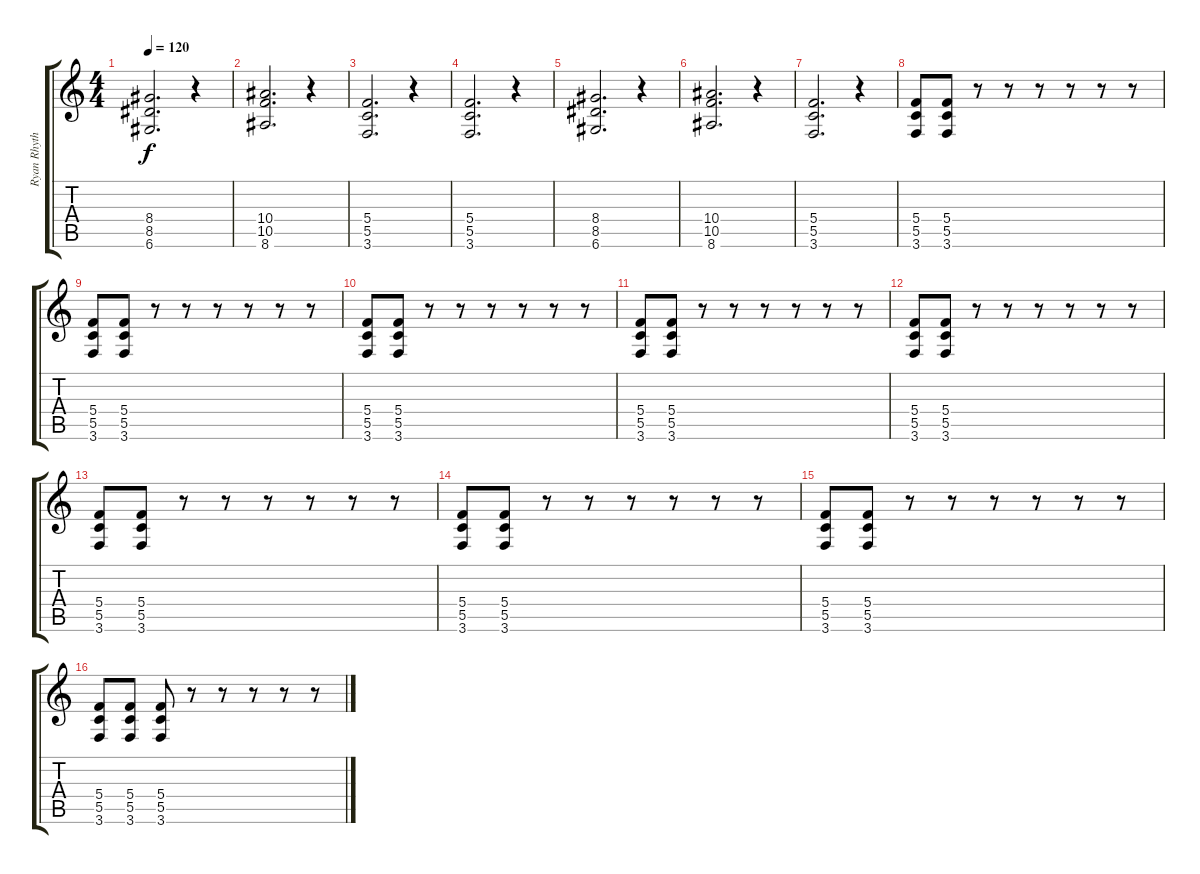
\track ("Ryan Rhythm" "Ryan Rhyth") {instrument distortionguitar}
\staff {score tabs}
\tuning (D4 A3 F3 C3 G2 D2) {hide}
\ts (4 4)
\tempo 120
\clef g2
\ks c
(8.4 8.5 6.6).2{d dy f} r.4 |
(10.4 10.5 8.6).2{d} r.4 |
(5.4 5.5 3.6).2{d} r.4 |
(5.4 5.5 3.6).2{d} r.4 |
(8.4 8.5 6.6).2{d} r.4 |
(10.4 10.5 8.6).2{d} r.4 |
(5.4 5.5 3.6).2{d} r.4 |
(5.4 5.5 3.6).8 (5.4 5.5 3.6).8 r.8 r.8 r.8 r.8 r.8 r.8 |
(5.4 5.5 3.6).8 (5.4 5.5 3.6).8 r.8 r.8 r.8 r.8 r.8 r.8 |
(5.4 5.5 3.6).8 (5.4 5.5 3.6).8 r.8 r.8 r.8 r.8 r.8 r.8 |
(5.4 5.5 3.6).8 (5.4 5.5 3.6).8 r.8 r.8 r.8 r.8 r.8 r.8 |
(5.4 5.5 3.6).8 (5.4 5.5 3.6).8 r.8 r.8 r.8 r.8 r.8 r.8 |
(5.4 5.5 3.6).8 (5.4 5.5 3.6).8 r.8 r.8 r.8 r.8 r.8 r.8 |
(5.4 5.5 3.6).8 (5.4 5.5 3.6).8 r.8 r.8 r.8 r.8 r.8 r.8 |
(5.4 5.5 3.6).8 (5.4 5.5 3.6).8 r.8 r.8 r.8 r.8 r.8 r.8 |
(5.4 5.5 3.6).8 (5.4 5.5 3.6).8 (5.4 5.5 3.6).8 r.8 r.8 r.8 r.8 r.8
